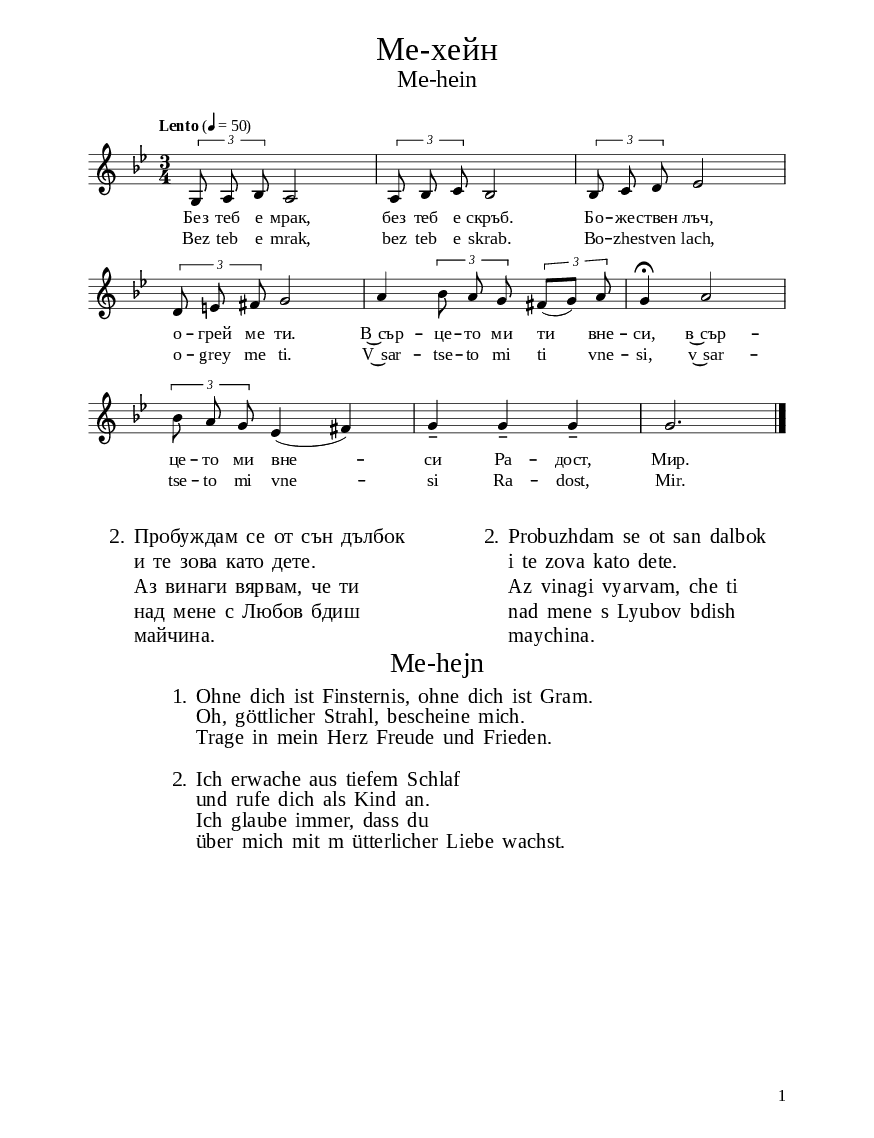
\version "2.24.0"

% include paper part and global functions
\include "include/globals.ily"

\bookpart {
  \label #'ref175_2
  \tocItem \markup "Ме-хейн – Me-hein "
  \include "include/bookpart-paper.ily"
  \score {
    \include "include/score-layout.ily"

    \new Voice \absolute {
      \clef treble
      \key g \minor
      \time 3/4
      \tempoFunc "Lento" 4 "50"
      \autoBeamOff


      \times 2/3  {
        g8  a8 bes8
      }
      a2 | % 2

      \times 2/3  {
        a8  bes8 c'8
      }
      bes2 | % 3

      \times 2/3  {
        bes8  c'8 d'8
      }
      es'2 \break | % 4

      \times 2/3  {
        d'8  e'8 fis'8
      }
      g'2 | % 5
      a'4
      \times 2/3  {
        bes'8  a'8 g'8
      }

      \times 2/3  {
        fis'8 (  [g'8] ) a'8
      }
      | % 6
      g'4 ^\fermata a'2 \break | % 7

      \times 2/3  {
        bes'8  a'8 g'8
      }
      es'4 (

      fis'4 ) | % 8
      g'4 -- g'4 -- g'4 -- | % 9
      g'2. \bar "|."
    }
    \addlyrics {
      Без теб е мрак, без теб е
      скръб. Бо -- же -- ствен лъч, о --
      грей ме ти. В~сър -- це -- то ми
      ти  вне -- си, в~сър -- це -- то
      ми вне -- си Ра -- дост, Мир.}
      \addlyrics {
        Bez teb e mrak, bez teb e
        skrab. Bo -- zhe -- stven lach, o --
        grey me ti. V~sar -- tse -- to mi
        ti  vne -- si, v~sar -- tse -- to
        mi vne -- si Ra -- dost, Mir.}

        \header {
          title = \titleFunc "Ме-хейн" "Me-hein"
        }

        \midi{}

      } % score

      \markup \fontsize #bgCoupletFontSize {
        \hspace #2
        \override #`(baseline-skip . ,bgCoupletBaselineSkip)
        \column {
          \line {    2. Пробуждам се от сън дълбок }
          \line {   "   " и те зова като дете. }
          \line {   "   " Аз винаги вярвам, че ти }
          \line {   "   " над мене с Любов бдиш }
          \line {   "   " майчина. }
        }

        \hspace #7
        \override #`(baseline-skip . ,bgCoupletBaselineSkip)
        \column {
          \line {    2. Probuzhdam se ot san dalbok }
          \line {   "   " i te zova kato dete. }
          \line {   "   " Az vinagi vyarvam, che ti }
          \line {   "   " nad mene s Lyubov bdish }
          \line {   "   " maychina. }
        } %column
      } % markup

      
      % include foreign translation(s) of the song
      \version "2.24.1"

\markup \fill-line { \fontsize #deTitleFontSize "Me-hejn" }
\markup \null
\markup \fontsize #deCoupletFontSize {
  \hspace #8
  \override #`(baseline-skip . ,deCoupletBaselineSkip)

  \column {



    \line { 1.  Ohne dich ist Finsternis, ohne dich ist Gram.}
    \line { "   " Oh, göttlicher Strahl, bescheine mich.}
    \line { "   " Trage in mein Herz Freude und Frieden.}
    \line { "   "}
    \line {2. Ich erwache aus tiefem Schlaf }
    \line { "   " und rufe dich als Kind an.}
    \line { "   " Ich glaube immer, dass du}
    \line { "   " über mich mit m ütterlicher Liebe wachst.}

  }
}


    } % bookpart

    % Più mosso
    %
